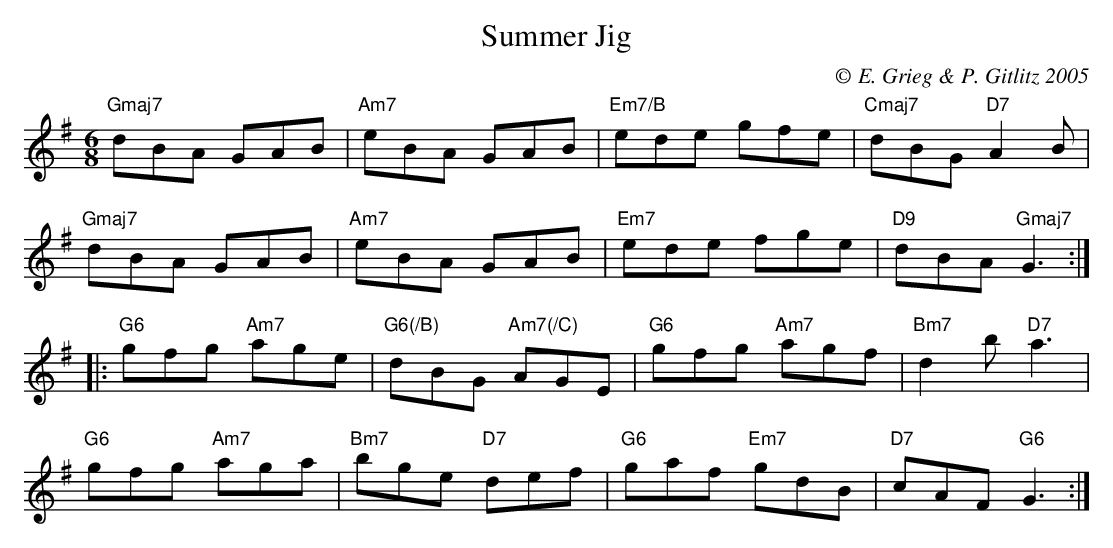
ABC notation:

X:1
T:Summer Jig
M:6/8
L:1/8
C:© E. Grieg & P. Gitlitz 2005
K:G
"Gmaj7"dBA GAB|"Am7"eBA GAB|"Em7/B"ede gfe|"Cmaj7"dBG "D7"A2B|!
"Gmaj7"dBA GAB|"Am7"eBA GAB|"Em7"ede fge|"D9"dBA "Gmaj7"G3:|!
|:"G6"gfg "Am7"age|"G6(/B)"dBG "Am7(/C)"AGE|"G6"gfg "Am7"agf|"Bm7"d2b "D7"a3|!
"G6"gfg "Am7"aga|"Bm7"bge "D7"def|"G6"gaf "Em7"gdB|"D7"cAF "G6"G3:|]
